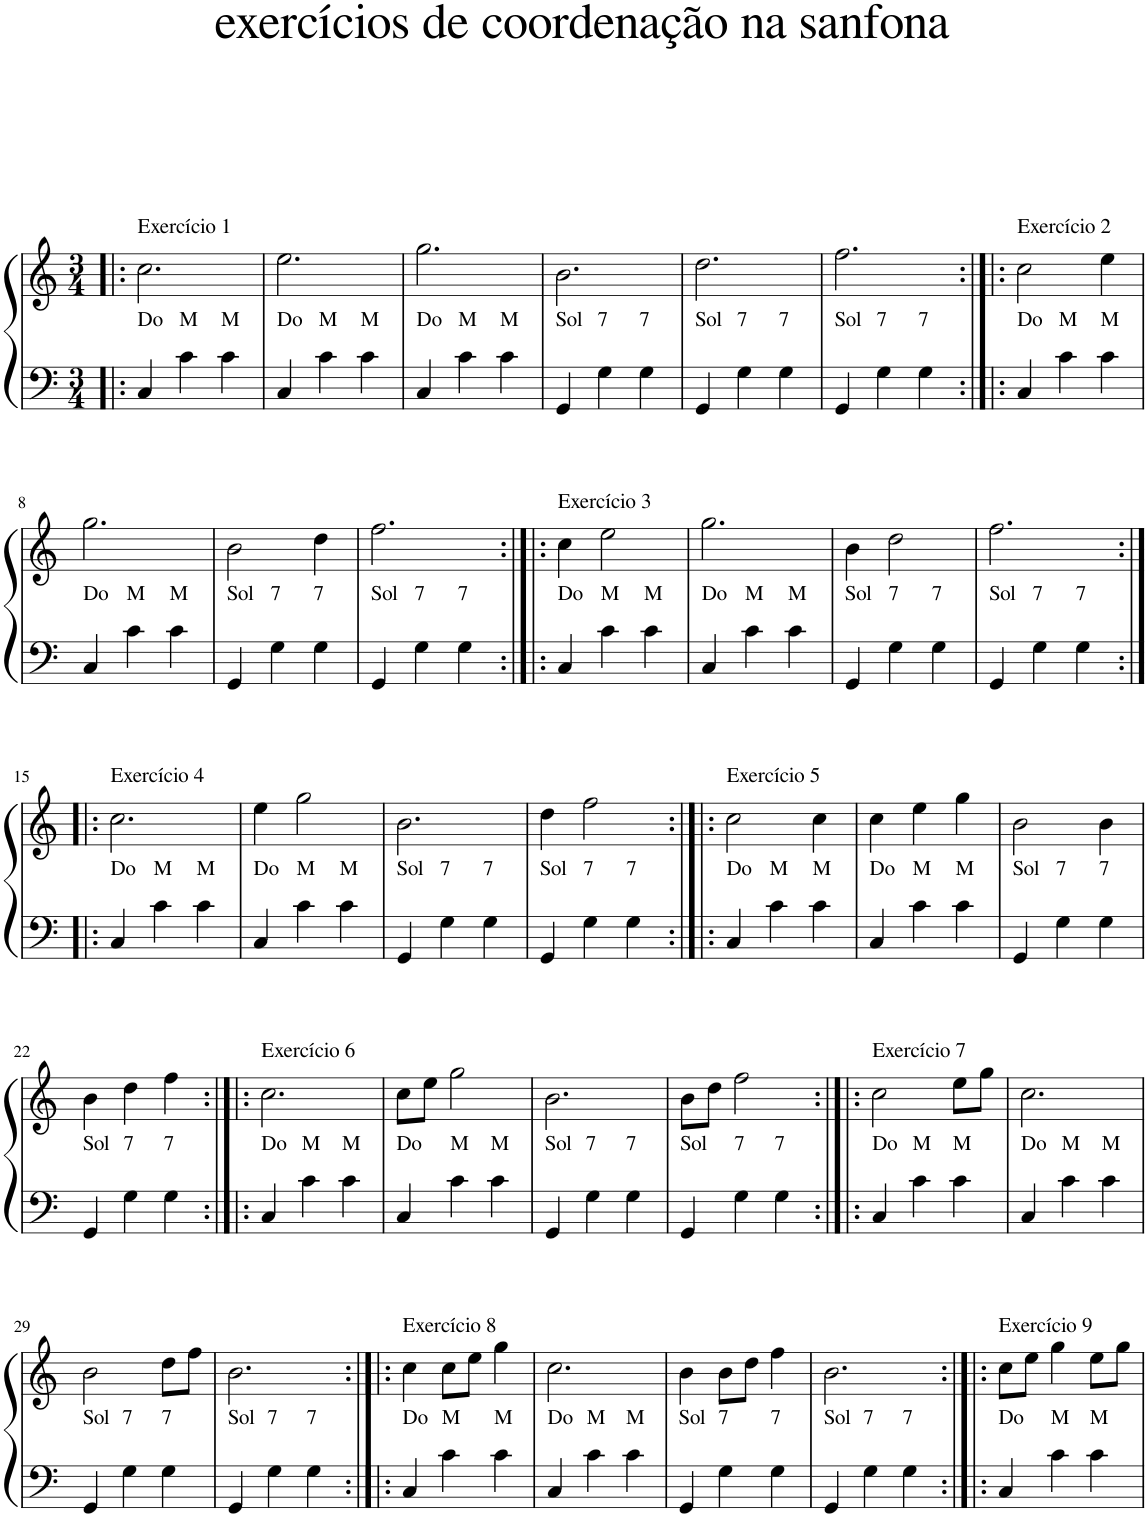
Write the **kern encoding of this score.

**kern	**kern
*part1	*part1
*staff2	*staff1
*I"Piano	*
*I'Pno	*
*clefF4	*clefG2
*k[]	*k[]
*M3/4	*M3/4
=1!|:	=1!|:
!	!LO:TX:a:t=Exercício 1
!LO:TX:a:t=Do	!
4C/	2.cc\
!LO:TX:a:t=M	!
4c\	.
!LO:TX:a:t=M	!
4c\	.
=2	=2
!LO:TX:a:t=Do	!
4C/	2.ee\
!LO:TX:a:t=M	!
4c\	.
!LO:TX:a:t=M	!
4c\	.
=3	=3
!LO:TX:a:t=Do	!
4C/	2.gg\
!LO:TX:a:t=M	!
4c\	.
!LO:TX:a:t=M	!
4c\	.
=4	=4
!LO:TX:a:t=Sol	!
4GG/	2.b\
!LO:TX:a:t=7	!
4G\	.
!LO:TX:a:t=7	!
4G\	.
=5	=5
!LO:TX:a:t=Sol	!
4GG/	2.dd\
!LO:TX:a:t=7	!
4G\	.
!LO:TX:a:t=7	!
4G\	.
=6	=6
!LO:TX:a:t=Sol	!
4GG/	2.ff\
!LO:TX:a:t=7	!
4G\	.
!LO:TX:a:t=7	!
4G\	.
=7:|!|:	=7:|!|:
!	!LO:TX:a:t=Exercício 2
!LO:TX:a:t=Do	!
4C/	2cc\
!LO:TX:a:t=M	!
4c\	.
!LO:TX:a:t=M	!
4c\	4ee\
!!LO:LB:g=z
=8	=8
!LO:TX:a:t=Do	!
4C/	2.gg\
!LO:TX:a:t=M	!
4c\	.
!LO:TX:a:t=M	!
4c\	.
=9	=9
!LO:TX:a:t=Sol	!
4GG/	2b\
!LO:TX:a:t=7	!
4G\	.
!LO:TX:a:t=7	!
4G\	4dd\
=10	=10
!LO:TX:a:t=Sol	!
4GG/	2.ff\
!LO:TX:a:t=7	!
4G\	.
!LO:TX:a:t=7	!
4G\	.
=11:|!|:	=11:|!|:
!	!LO:TX:a:t=Exercício 3
!LO:TX:a:t=Do	!
4C/	4cc\
!LO:TX:a:t=M	!
4c\	2ee\
!LO:TX:a:t=M	!
4c\	.
=12	=12
!LO:TX:a:t=Do	!
4C/	2.gg\
!LO:TX:a:t=M	!
4c\	.
!LO:TX:a:t=M	!
4c\	.
=13	=13
!LO:TX:a:t=Sol	!
4GG/	4b\
!LO:TX:a:t=7	!
4G\	2dd\
!LO:TX:a:t=7	!
4G\	.
=14	=14
!LO:TX:a:t=Sol	!
4GG/	2.ff\
!LO:TX:a:t=7	!
4G\	.
!LO:TX:a:t=7	!
4G\	.
!!LO:LB:g=z
=15:|!|:	=15:|!|:
!	!LO:TX:a:t=Exercício 4
!LO:TX:a:t=Do	!
4C/	2.cc\
!LO:TX:a:t=M	!
4c\	.
!LO:TX:a:t=M	!
4c\	.
=16	=16
!LO:TX:a:t=Do	!
4C/	4ee\
!LO:TX:a:t=M	!
4c\	2gg\
!LO:TX:a:t=M	!
4c\	.
=17	=17
!LO:TX:a:t=Sol	!
4GG/	2.b\
!LO:TX:a:t=7	!
4G\	.
!LO:TX:a:t=7	!
4G\	.
=18	=18
!LO:TX:a:t=Sol	!
4GG/	4dd\
!LO:TX:a:t=7	!
4G\	2ff\
!LO:TX:a:t=7	!
4G\	.
=19:|!|:	=19:|!|:
!	!LO:TX:a:t=Exercício 5
!LO:TX:a:t=Do	!
4C/	2cc\
!LO:TX:a:t=M	!
4c\	.
!LO:TX:a:t=M	!
4c\	4cc\
=20	=20
!LO:TX:a:t=Do	!
4C/	4cc\
!LO:TX:a:t=M	!
4c\	4ee\
!LO:TX:a:t=M	!
4c\	4gg\
=21	=21
!LO:TX:a:t=Sol	!
4GG/	2b\
!LO:TX:a:t=7	!
4G\	.
!LO:TX:a:t=7	!
4G\	4b\
!!LO:LB:g=z
=22	=22
!LO:TX:a:t=Sol	!
4GG/	4b\
!LO:TX:a:t=7	!
4G\	4dd\
!LO:TX:a:t=7	!
4G\	4ff\
=23:|!|:	=23:|!|:
!	!LO:TX:a:t=Exercício 6
!LO:TX:a:t=Do	!
4C/	2.cc\
!LO:TX:a:t=M	!
4c\	.
!LO:TX:a:t=M	!
4c\	.
=24	=24
!LO:TX:a:t=Do	!
4C/	8cc\L
.	8ee\J
!LO:TX:a:t=M	!
4c\	2gg\
!LO:TX:a:t=M	!
4c\	.
=25	=25
!LO:TX:a:t=Sol	!
4GG/	2.b\
!LO:TX:a:t=7	!
4G\	.
!LO:TX:a:t=7	!
4G\	.
=26	=26
!LO:TX:a:t=Sol	!
4GG/	8b\L
.	8dd\J
!LO:TX:a:t=7	!
4G\	2ff\
!LO:TX:a:t=7	!
4G\	.
=27:|!|:	=27:|!|:
!	!LO:TX:a:t=Exercício 7
!LO:TX:a:t=Do	!
4C/	2cc\
!LO:TX:a:t=M	!
4c\	.
!LO:TX:a:t=M	!
4c\	8ee\L
.	8gg\J
=28	=28
!LO:TX:a:t=Do	!
4C/	2.cc\
!LO:TX:a:t=M	!
4c\	.
!LO:TX:a:t=M	!
4c\	.
!!LO:LB:g=z
=29	=29
!LO:TX:a:t=Sol	!
4GG/	2b\
!LO:TX:a:t=7	!
4G\	.
!LO:TX:a:t=7	!
4G\	8dd\L
.	8ff\J
=30	=30
!LO:TX:a:t=Sol	!
4GG/	2.b\
!LO:TX:a:t=7	!
4G\	.
!LO:TX:a:t=7	!
4G\	.
=31:|!|:	=31:|!|:
!	!LO:TX:a:t=Exercício 8
!LO:TX:a:t=Do	!
4C/	4cc\
!LO:TX:a:t=M	!
4c\	8cc\L
.	8ee\J
!LO:TX:a:t=M	!
4c\	4gg\
=32	=32
!LO:TX:a:t=Do	!
4C/	2.cc\
!LO:TX:a:t=M	!
4c\	.
!LO:TX:a:t=M	!
4c\	.
=33	=33
!LO:TX:a:t=Sol	!
4GG/	4b\
!LO:TX:a:t=7	!
4G\	8b\L
.	8dd\J
!LO:TX:a:t=7	!
4G\	4ff\
=34	=34
!LO:TX:a:t=Sol	!
4GG/	2.b\
!LO:TX:a:t=7	!
4G\	.
!LO:TX:a:t=7	!
4G\	.
=35:|!|:	=35:|!|:
!	!LO:TX:a:t=Exercício 9
!LO:TX:a:t=Do	!
4C/	8cc\L
.	8ee\J
!LO:TX:a:t=M	!
4c\	4gg\
!LO:TX:a:t=M	!
4c\	8ee\L
.	8gg\J
=	=
*-	*-
